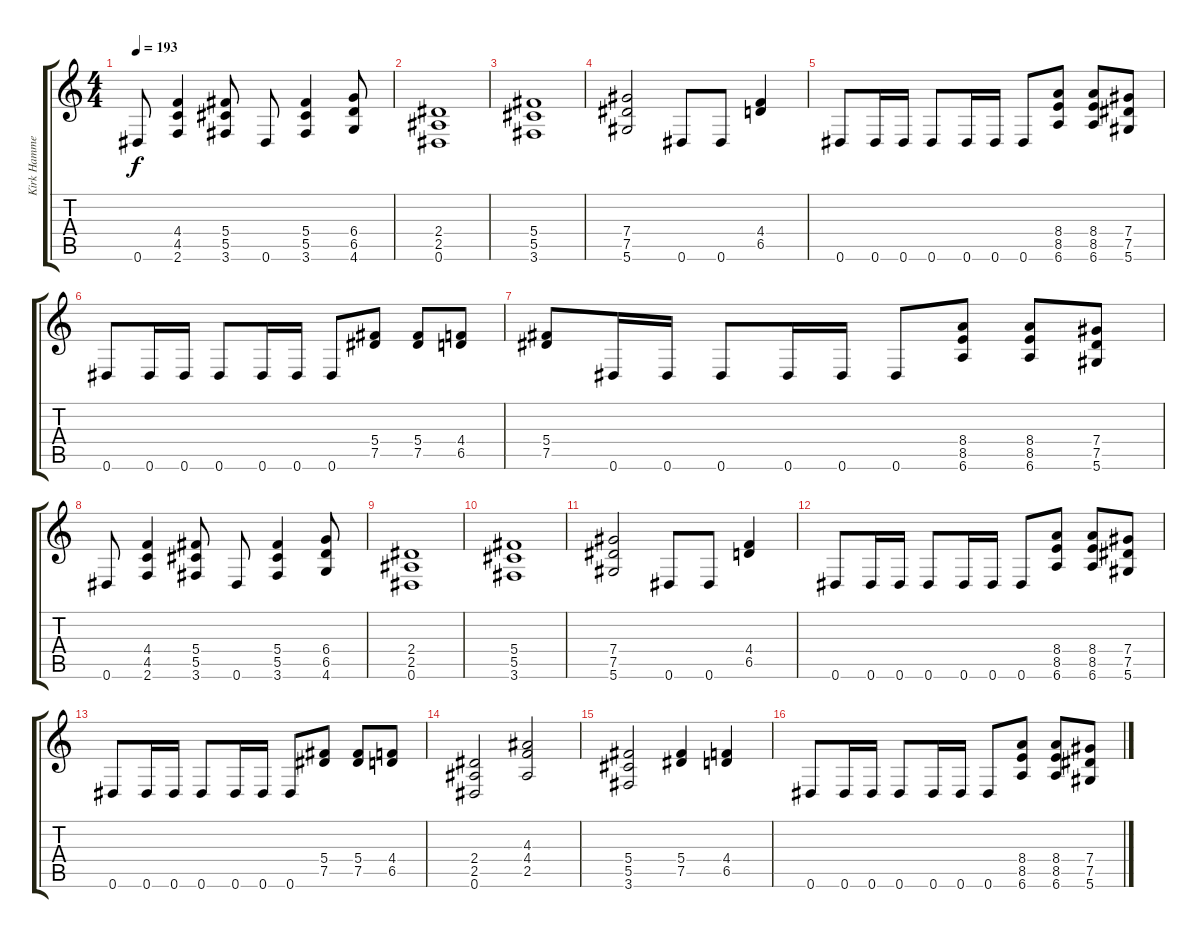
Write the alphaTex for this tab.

\track ("Kirk Hammet " "Kirk Hamme") {instrument distortionguitar}
\staff {score tabs}
\tuning (Eb4 Bb3 Gb3 Db3 Ab2 Eb2) {hide}
\ts (4 4)
\tempo 193
\clef g2
\ks c
0.6.8{dy f} (4.4 4.5 2.6).4 (5.4 5.5 3.6).8 0.6.8 (5.4 5.5 3.6).4 (6.4 6.5 4.6).8 |
(2.4 2.5 0.6).1 |
(5.4 5.5 3.6).1 |
(7.4 7.5 5.6).2 0.6.8 0.6.8 (4.4 6.5).4 |
0.6.8 0.6.16 0.6.16 0.6.8 0.6.16 0.6.16 0.6.8 (8.4 8.5 6.6).8 (8.4 8.5 6.6).8 (7.4 7.5 5.6).8 |
0.6.8 0.6.16 0.6.16 0.6.8 0.6.16 0.6.16 0.6.8 (5.4 7.5).8 (5.4 7.5).8 (4.4 6.5).8 |
(5.4 7.5).8 0.6.16 0.6.16 0.6.8 0.6.16 0.6.16 0.6.8 (8.4 8.5 6.6).8 (8.4 8.5 6.6).8 (7.4 7.5 5.6).8 |
0.6.8 (4.4 4.5 2.6).4 (5.4 5.5 3.6).8 0.6.8 (5.4 5.5 3.6).4 (6.4 6.5 4.6).8 |
(2.4 2.5 0.6).1 |
(5.4 5.5 3.6).1 |
(7.4 7.5 5.6).2 0.6.8 0.6.8 (4.4 6.5).4 |
0.6.8 0.6.16 0.6.16 0.6.8 0.6.16 0.6.16 0.6.8 (8.4 8.5 6.6).8 (8.4 8.5 6.6).8 (7.4 7.5 5.6).8 |
0.6.8 0.6.16 0.6.16 0.6.8 0.6.16 0.6.16 0.6.8 (5.4 7.5).8 (5.4 7.5).8 (4.4 6.5).8 |
(2.4 2.5 0.6).2 (4.3 4.4 2.5).2 |
(5.4 5.5 3.6).2 (5.4 7.5).4 (4.4 6.5).4 |
0.6.8 0.6.16 0.6.16 0.6.8 0.6.16 0.6.16 0.6.8 (8.4 8.5 6.6).8 (8.4 8.5 6.6).8 (7.4 7.5 5.6).8
